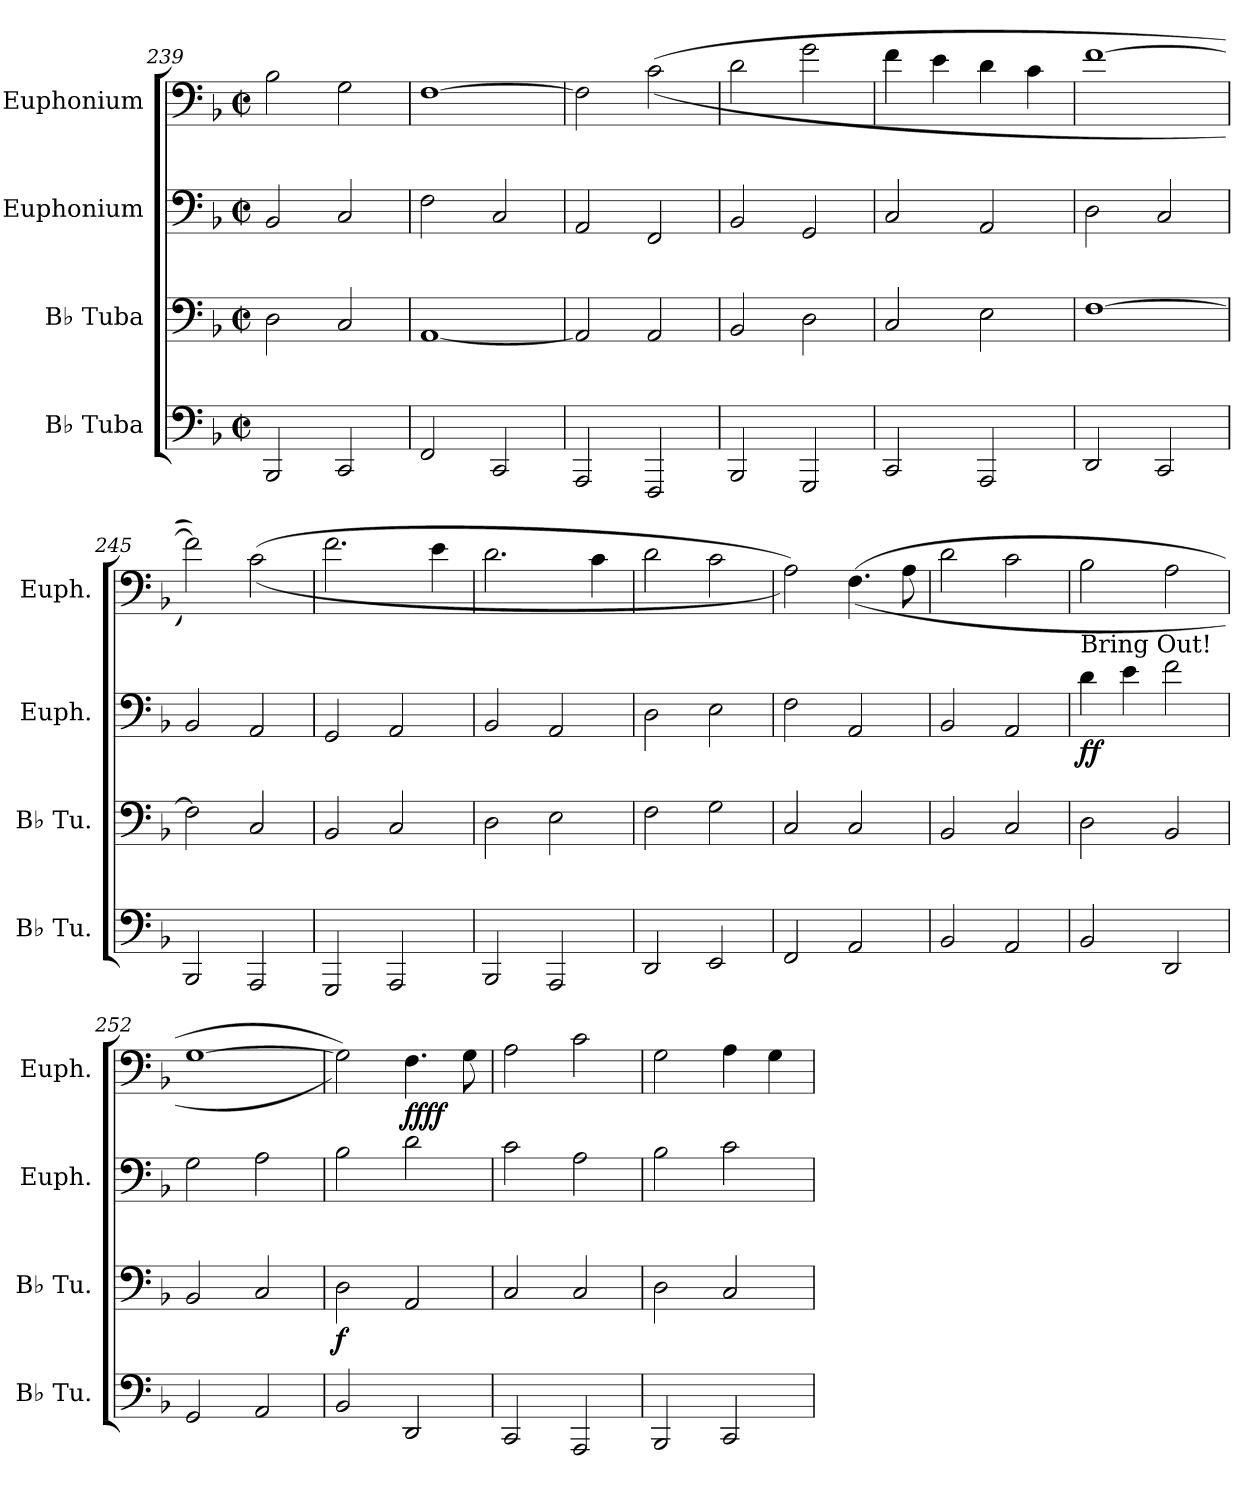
**kern	**kern	**dynam	**kern	**dynam	**kern	**dynam
*part4	*part3	*part3	*part2	*part2	*part1	*part1
*staff4	*staff3	*staff3	*staff2	*staff2	*staff1	*staff1
*I"B♭ Tuba	*I"B♭ Tuba	*	*I"Euphonium	*	*I"Euphonium	*
*I'B♭ Tu.	*I'B♭ Tu.	*	*I'Euph.	*	*I'Euph.	*
*clefF4	*clefF4	*	*clefF4	*	*clefF4	*
*k[b-]	*k[b-]	*	*k[b-]	*	*k[b-]	*
*M2/2	*M2/2	*	*M2/2	*	*M2/2	*
*met(c|)	*met(c|)	*	*met(c|)	*	*met(c|)	*
=239	=239	=239	=239	=239	=239	=239
2BBB-/	2D\	.	2BB-/	.	2B-\	.
2CC/	2C/	.	2C/	.	2G\	.
=240	=240	=240	=240	=240	=240	=240
2FF/	[1AA	.	2F\	.	[1F	.
2CC/	.	.	2C/	.	.	.
=241	=241	=241	=241	=241	=241	=241
2AAA/	2AA/]	.	2AA/	.	2F\]	.
2FFF/	2AA/	.	2FF/	.	((2c\	.
=242	=242	=242	=242	=242	=242	=242
2BBB-/	2BB-/	.	2BB-/	.	2d\	.
2GGG/	2D\	.	2GG/	.	2g\	.
=243	=243	=243	=243	=243	=243	=243
2CC/	2C/	.	2C/	.	4f\	.
.	.	.	.	.	4e\	.
2AAA/	2E\	.	2AA/	.	4d\	.
.	.	.	.	.	4c\	.
=244	=244	=244	=244	=244	=244	=244
2DD/	[1F	.	2D\	.	[1f	.
2CC/	.	.	2C/	.	.	.
=245	=245	=245	=245	=245	=245	=245
2BBB-/	2F\]	.	2BB-/	.	2f\]))	.
2AAA/	2C/	.	2AA/	.	((2c\	.
=246	=246	=246	=246	=246	=246	=246
2GGG/	2BB-/	.	2GG/	.	2.f\	.
2AAA/	2C/	.	2AA/	.	.	.
.	.	.	.	.	4e\	.
!!LO:PB:g=z
=247	=247	=247	=247	=247	=247	=247
2BBB-/	2D\	.	2BB-/	.	2.d\	.
2AAA/	2E\	.	2AA/	.	.	.
.	.	.	.	.	4c\	.
=248	=248	=248	=248	=248	=248	=248
2DD/	2F\	.	2D\	.	2d\	.
2EE/	2G\	.	2E\	.	2c\	.
=249	=249	=249	=249	=249	=249	=249
2FF/	2C/	.	2F\	.	2A\))	.
2AA/	2C/	.	2AA/	.	((4.F\	.
.	.	.	.	.	8A\	.
=250	=250	=250	=250	=250	=250	=250
2BB-/	2BB-/	.	2BB-/	.	2d\	.
2AA/	2C/	.	2AA/	.	2c\	.
=251	=251	=251	=251	=251	=251	=251
!	!	!	!LO:TX:a:t=Bring Out!	!	!	!
!	!	!	!	!LO:DY:b	!	!
2BB-/	2D\	.	4d\	ff	2B-\	.
.	.	.	4e\	.	.	.
2DD/	2BB-/	.	2f\	.	2A\	.
=252	=252	=252	=252	=252	=252	=252
2GG/	2BB-/	.	2G\	.	[1G	.
2AA/	2C/	.	2A\	.	.	.
=253	=253	=253	=253	=253	=253	=253
!	!	!LO:DY:b	!	!	!	!
2BB-/	2D\	f	2B-\	.	2G\]))	.
!	!	!	!	!	!	!LO:DY:b
!	!	!	!	!	!	!LO:DY:n=1:b
2DD/	2AA/	.	2d\	.	4.F\	ff ff
.	.	.	.	.	8G\	.
=254	=254	=254	=254	=254	=254	=254
2CC/	2C/	.	2c\	.	2A\	.
2AAA/	2C/	.	2A\	.	2c\	.
=255	=255	=255	=255	=255	=255	=255
2BBB-/	2D\	.	2B-\	.	2G\	.
2CC/	2C/	.	2c\	.	4A\	.
.	.	.	.	.	4G\	.
=	=	=	=	=	=	=
*-	*-	*-	*-	*-	*-	*-
